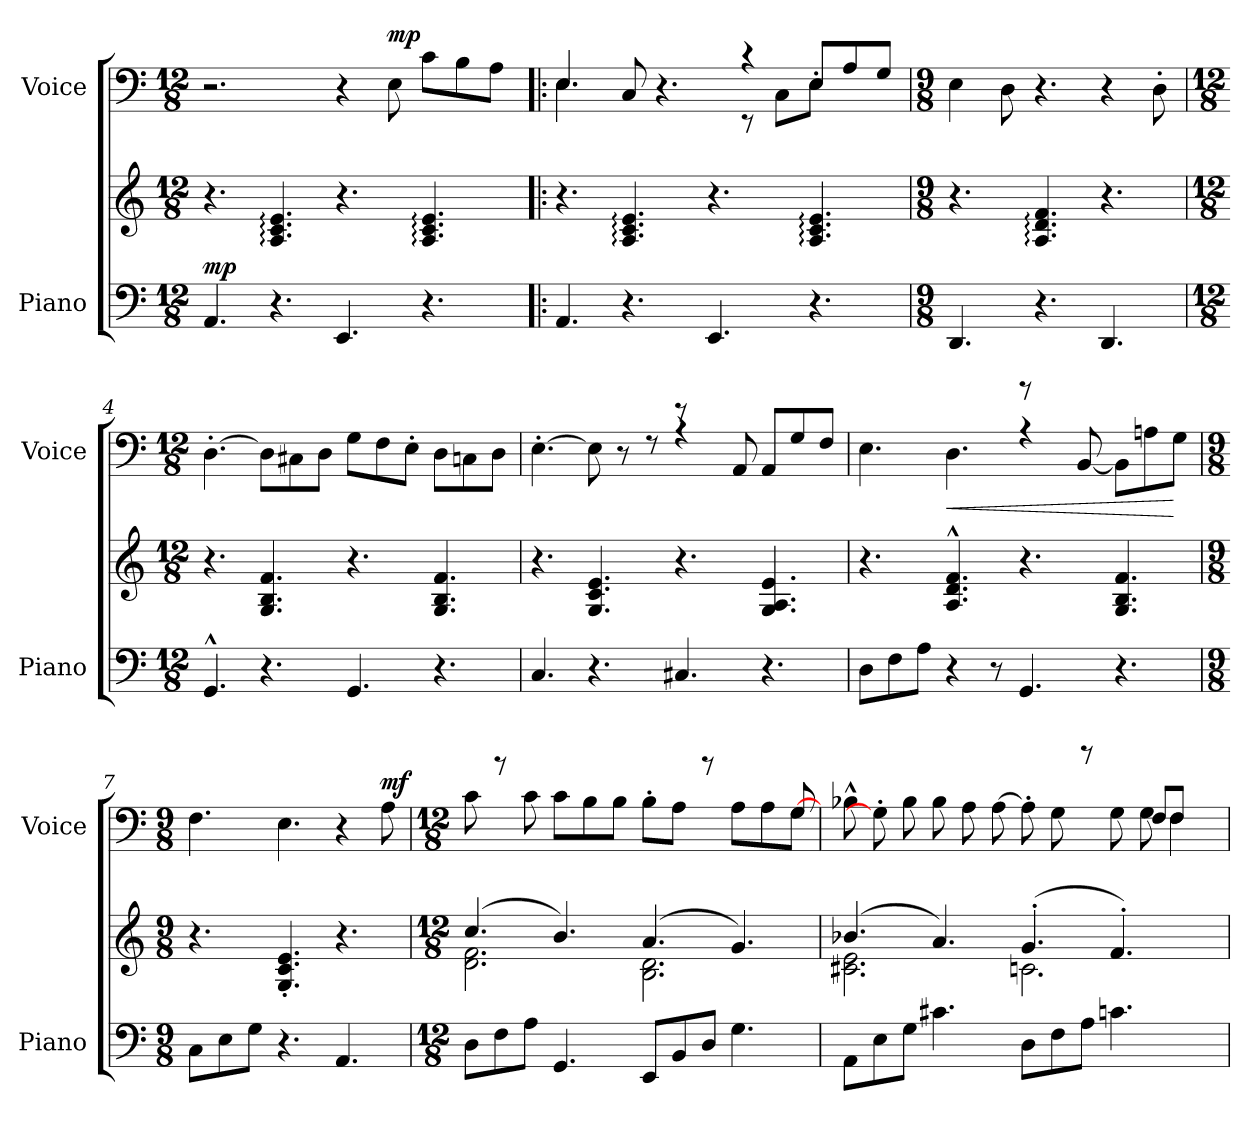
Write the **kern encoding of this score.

**kern	**kern	**dynam	**kern	**dynam
*part2	*part2	*part2	*part1	*part1
*staff3	*staff2	*staff2/3	*staff1	*staff1
*I"Piano	*	*	*I"Voice	*
*I'Piano	*	*	*I'Voice	*
*clefF4	*clefG2	*	*clefF4	*
*M12/8	*M12/8	*	*M12/8	*
=1	=1	=1	=1	=1
!	!	!LO:DY:a=2	!	!
4.AA/	4.r	mp	2.r	.
4.r	4.A/: 4.c/: 4.e/:	.	.	.
4.EE/	4.r	.	4r	.
!	!	!	!	!LO:DY:a
.	.	.	8E\	mp
4.r	4.A/: 4.c/: 4.e/:	.	8c\L	.
.	.	.	8B\	.
.	.	.	8A\J	.
=2!|:	=2!|:	=2!|:	=2!|:	=2!|:
*	*	*	*^	*
*	*	*	*	*^	*
4.AA/	4.r	.	4.E/	4.E\	2..ryy	.
4.r	4.A/: 4.c/: 4.e/:	.	8C/	1ryy	.	.
.	.	.	4.r	.	.	.
4.EE/	4.r	.	.	.	.	.
.	.	.	4rc	.	8rEE	.
.	.	.	.	.	8C\L	.
4.r	4.A/: 4.c/: 4.e/:	.	8E/L	.	8E'<\J	.
.	.	.	8A/	.	4ryy	.
.	.	.	8G/J	8ryy	.	.
*	*	*	*v	*v	*v	*
!!LO:LB:g=z
=3	=3	=3	=3	=3
*M9/8	*M9/8	*	*M9/8	*
4.DD/	4.r	.	4E\	.
.	.	.	8D\	.
4.r	4.A/: 4.d/: 4.f/:	.	4.r	.
4.DD/	4.r	.	4r	.
.	.	.	8D'<\	.
=4	=4	=4	=4	=4
*M12/8	*M12/8	*	*M12/8	*
4.GG^^>/	4.r	.	[>4.D'<\	.
4.r	4.G/ 4.B/ 4.f/	.	8D\L]	.
.	.	.	8C#X\	.
.	.	.	8D\J	.
4.GG/	4.r	.	8G\L	.
.	.	.	8F\	.
.	.	.	8E'<\J	.
4.r	4.G/ 4.B/ 4.f/	.	8D\L	.
.	.	.	8Cn\	.
.	.	.	8D\J	.
!!LO:LB:g=z
=5	=5	=5	=5	=5
*	*	*	*^	*
4.C/	4.r	.	[>4.E'<\	2.ryy	.
4.r	4.G/ 4.c/ 4.e/	.	8E\]	.	.
.	.	.	8r	.	.
.	.	.	8rE	.	.
4.C#X/	4.r	.	4r	8re	.
.	.	.	.	2ryy	.
.	.	.	8AA/	.	.
4.r	4.G/ 4.A/ 4.e/	.	8AA/L	.	.
.	.	.	8G/	.	.
.	.	.	8F/J	8ryy	.
=6	=6	=6	=6	=6	=6
8D\L	4.r	.	4.E\	2.ryy	.
8F\	.	.	.	.	.
8A\J	.	.	.	.	.
!	!	!	!	!	!LO:HP:b
4r	4.A/^^> 4.d/^^> 4.f/^^>	.	4.D\	.	<
8r	.	.	.	.	.
4.GG/	4.r	.	4r	8ra	.
.	.	.	.	2ryy	.
.	.	.	[>8BB/	.	.
4.r	4.G/ 4.B/ 4.f/	.	8BB\L]	.	.
.	.	.	8An\	.	.
.	.	.	8G\J	8ryy	[
*	*	*	*v	*v	*
!!LO:PB:g=z
=7	=7	=7	=7	=7
*M9/8	*M9/8	*	*M9/8	*
8C\L	4.r	.	4.F\	.
8E\	.	.	.	.
8G\J	.	.	.	.
4.r	4.G/'> 4.c/'> 4.e/'>	.	4.E\	.
4.AA/	4.r	.	4r	.
!	!	!	!	!LO:DY:a
.	.	.	8A\	mf
=8	=8	=8	=8	=8
*M12/8	*M12/8	*	*M12/8	*
*	*^	*	*^	*
8D\L	(>4.cc/	2.d\ 2.f\	.	8c\	4.ryy	.
8F\	.	.	.	8ra	.	.
8A\J	.	.	.	8c\	.	.
*	*	*	*	*v	*v	*
4.GG/	4.b/)	.	.	8c\L	.
.	.	.	.	8B\	.
.	.	.	.	8B\J	.
8EE/L	(>4.a/	2.B\ 2.d\	.	8B'<\L	.
8BB/	.	.	.	8A\J	.
8D/J	.	.	.	8ra	.
4.G\	4.g/)	.	.	8A\L	.
.	.	.	.	8A\	.
*	*	*	*	*^	*
.	.	.	.	[8G\J	8G/	.
!!LO:LB:g=z	!!
=9	=9	=9	=9	=9	=9	=9
8AA\L	(>4.b-X/	2.c#X\ 2.e\	.	8B-X^^>\	4ryy	.
8E\	.	.	.	8G'<\]	.	.
*	*	*	*	*v	*v	*
8G\J	.	.	.	8B-\	.
4.c#X\	4.a/)	.	.	8B-\	.
.	.	.	.	8A\	.
.	.	.	.	[<8A\	.
8D\L	(>4.g'>/	2.cn\	.	8A'<\]	.
8F\	.	.	.	8G\	.
8A\J	.	.	.	8rcc	.
4.cn\	4.f'>/)	.	.	8G\	.
*	*	*	*	*^	*
.	.	.	.	8G\	8F/L	.
.	.	.	.	4F\	8F/J	.
8ryy	8ryy	8ryy	.	.	8ryy	.
*	*v	*v	*	*	*	*
*	*	*	*v	*v	*
=	=	=	=	=
*-	*-	*-	*-	*-
